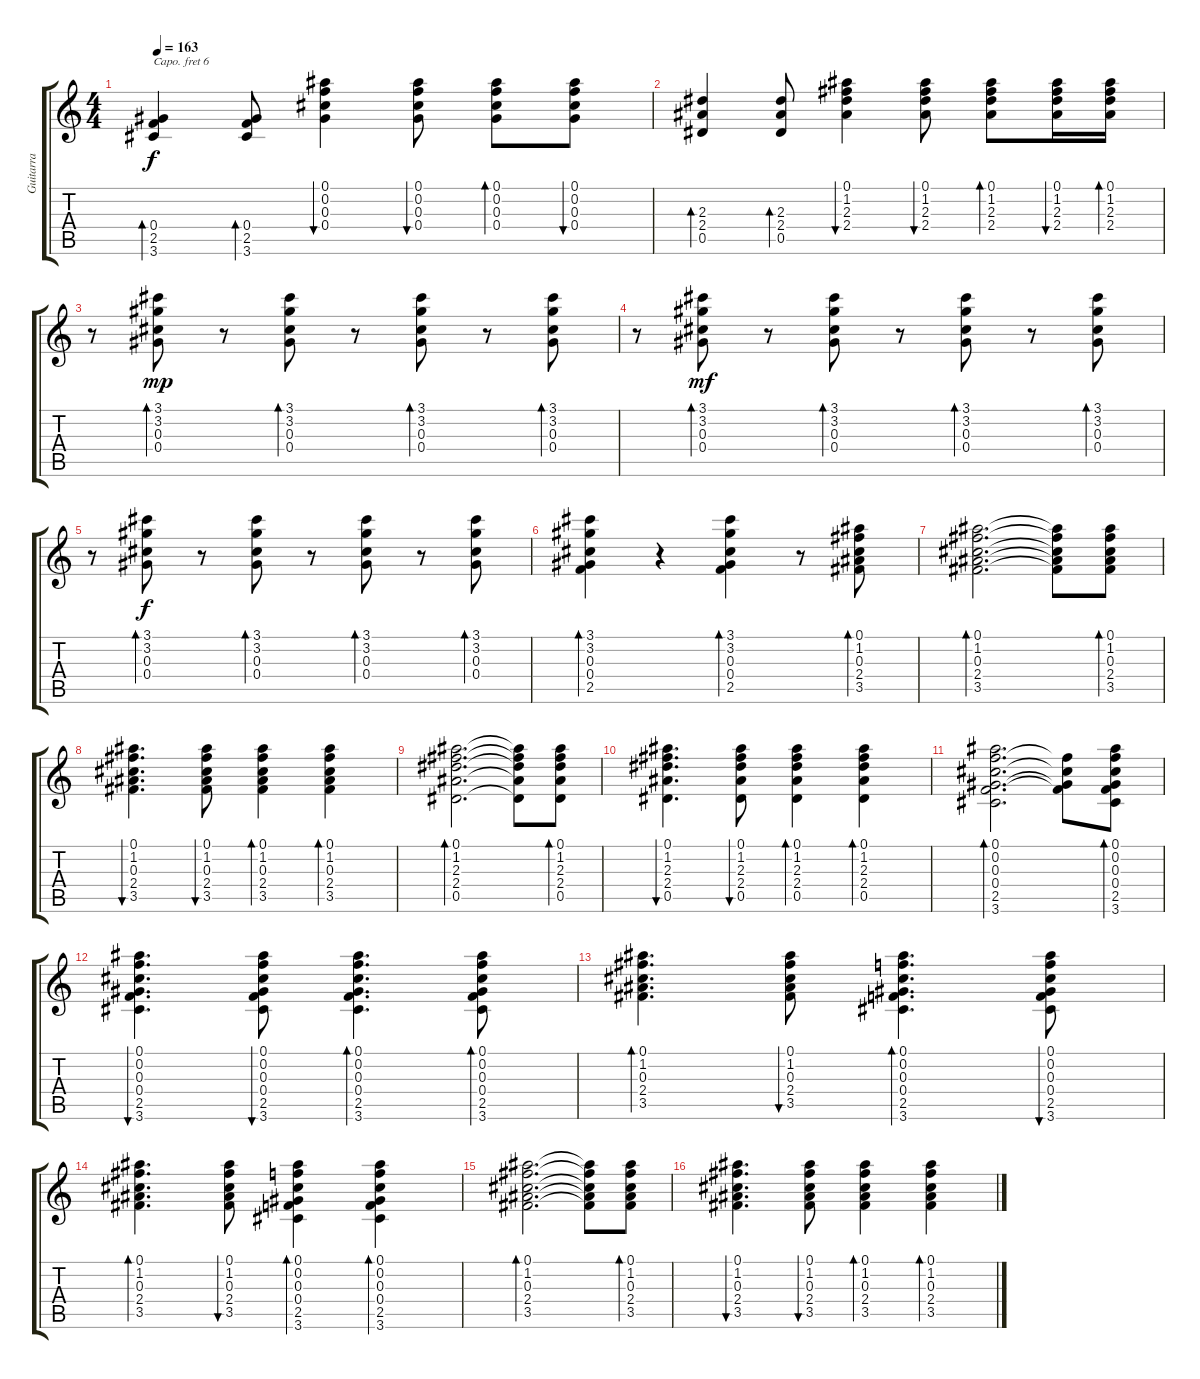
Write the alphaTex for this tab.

\track ("Guitarra" "Guitarra") {instrument acousticguitarsteel}
\staff {score tabs}
\capo 6
\tuning (E4 B3 G3 D3 A2 E2) {hide}
\ts (4 4)
\tempo 163
\clef g2
\ks c
(0.4 2.5 3.6).4{bd 30 dy f} (0.4 2.5 3.6).8{bd 30} (0.1 0.2 0.3 0.4).4{bu 30} (0.1 0.2 0.3 0.4).8{bu 30} (0.1 0.2 0.3 0.4).8{bd 30} (0.1 0.2 0.3 0.4).8{bu 30} |
(2.3 2.4 0.5).4{bd 30} (2.3 2.4 0.5).8{bd 30} (0.1 1.2 2.3 2.4).4{bu 30} (0.1 1.2 2.3 2.4).8{bu 30} (0.1 1.2 2.3 2.4).8{bd 30} (0.1 1.2 2.3 2.4).16{bu 30} (0.1 1.2 2.3 2.4).16{bd 30} |
r.8 (3.1 3.2 0.3 0.4).8{bd 30 dy mp} r.8 (3.1 3.2 0.3 0.4).8{bd 30} r.8 (3.1 3.2 0.3 0.4).8{bd 30} r.8 (3.1 3.2 0.3 0.4).8{bd 30} |
r.8 (3.1 3.2 0.3 0.4).8{bd 30 dy mf} r.8 (3.1 3.2 0.3 0.4).8{bd 30} r.8 (3.1 3.2 0.3 0.4).8{bd 30} r.8 (3.1 3.2 0.3 0.4).8{bd 30} |
r.8 (3.1 3.2 0.3 0.4).8{bd 30 dy f} r.8 (3.1 3.2 0.3 0.4).8{bd 30} r.8 (3.1 3.2 0.3 0.4).8{bd 30} r.8 (3.1 3.2 0.3 0.4).8{bd 30} |
(3.1 3.2 0.3 0.4 2.5).4{bd 30} r.4 (3.1 3.2 0.3 0.4 2.5).4{bd 30} r.8 (0.1 1.2 0.3 2.4 3.5).8{bd 30} |
(0.1 1.2 0.3 2.4 3.5).2{d bd 30} (0.1{t} 1.2{t} 0.3{t} 2.4{t} 3.5{t}).8 (0.1 1.2 0.3 2.4 3.5).8{bd 30} |
(0.1 1.2 0.3 2.4 3.5).4{d bu 30} (0.1 1.2 0.3 2.4 3.5).8{bu 30} (0.1 1.2 0.3 2.4 3.5).4{bd 30} (0.1 1.2 0.3 2.4 3.5).4{bd 30} |
(0.1 1.2 2.3 2.4 0.5).2{d bd 30} (0.1{t} 1.2{t} 2.3{t} 2.4{t} 0.5{t}).8 (0.1 1.2 2.3 2.4 0.5).8{bd 30} |
(0.1 1.2 2.3 2.4 0.5).4{d bu 30} (0.1 1.2 2.3 2.4 0.5).8{bu 30} (0.1 1.2 2.3 2.4 0.5).4{bd 30} (0.1 1.2 2.3 2.4 0.5).4{bd 30} |
(0.1 0.2 0.3 0.4 2.5 3.6).2{d bd 30} (0.2{t} 0.3{t} 0.4{t} 2.5{t}).8 (0.1 0.2 0.3 0.4 2.5 3.6).8{bd 30} |
(0.1 0.2 0.3 0.4 2.5 3.6).4{d bu 30} (0.1 0.2 0.3 0.4 2.5 3.6).8{bu 30} (0.1 0.2 0.3 0.4 2.5 3.6).4{d bd 30} (0.1 0.2 0.3 0.4 2.5 3.6).8{bd 30} |
(0.1 1.2 0.3 2.4 3.5).4{d bd 30} (0.1 1.2 0.3 2.4 3.5).8{bu 30} (0.1 0.2 0.3 0.4 2.5 3.6).4{d bd 30} (0.1 0.2 0.3 0.4 2.5 3.6).8{bu 30} |
(0.1 1.2 0.3 2.4 3.5).4{d bd 30} (0.1 1.2 0.3 2.4 3.5).8{bu 30} (0.1 0.2 0.3 0.4 2.5 3.6).4{bd 30} (0.1 0.2 0.3 0.4 2.5 3.6).4{bd 30} |
(0.1 1.2 0.3 2.4 3.5).2{d bd 30} (0.1{t} 1.2{t} 0.3{t} 2.4{t} 3.5{t}).8 (0.1 1.2 0.3 2.4 3.5).8{bd 30} |
(0.1 1.2 0.3 2.4 3.5).4{d bu 30} (0.1 1.2 0.3 2.4 3.5).8{bu 30} (0.1 1.2 0.3 2.4 3.5).4{bd 30} (0.1 1.2 0.3 2.4 3.5).4{bd 30}
